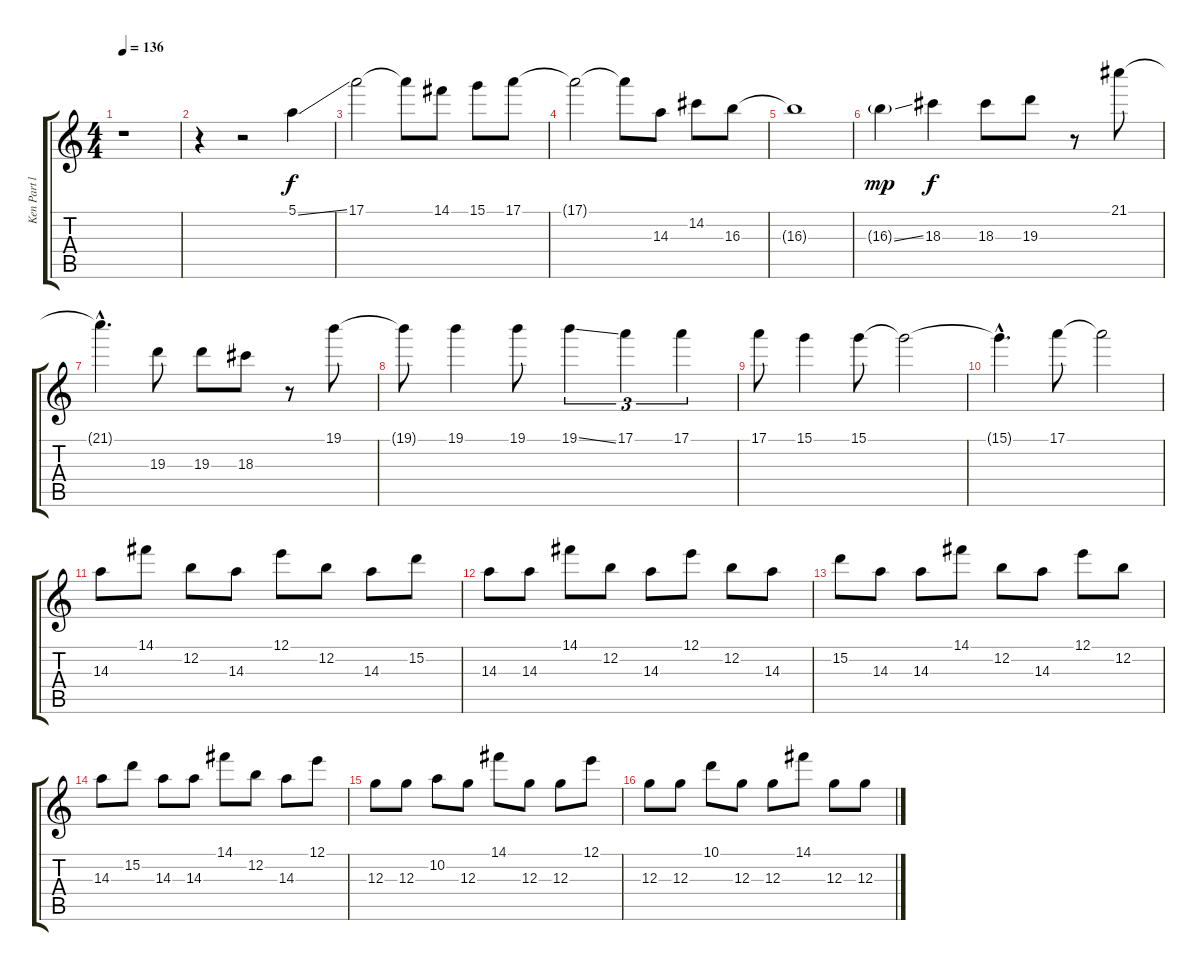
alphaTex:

\track ("Ken Part l" "Ken Part l") {instrument overdrivenguitar}
\staff {score tabs}
\tuning (E4 B3 G3 D3 A2 E2) {hide}
\ts (4 4)
\tempo 136
\clef g2
\ks c
r.1{dy f} |
r.4 r.2 5.1{ss}.4 |
17.1.2 17.1{t}.8 14.1.8 15.1.8 17.1.8 |
17.1{t}.2 17.1{t}.8 14.3.8 14.2.8 16.3.8 |
16.3{t}.1 |
16.3{ss g}.4{dy mp} 18.3.4{dy f} 18.3.8 19.3.8 r.8 21.1.8 |
21.1{hac t}.4{d} 19.3.8 19.3.8 18.3.8 r.8 19.1.8 |
19.1{t}.8 19.1.4 19.1.8 19.1{ss}.4{tu (3 2)} 17.1.4{tu (3 2)} 17.1.4{tu (3 2)} |
17.1.8 15.1.4 15.1.8 15.1{t}.2 |
15.1{hac t}.4{d} 17.1.8 17.1{t}.2 |
14.3.8 14.1.8 12.2.8 14.3.8 12.1.8 12.2.8 14.3.8 15.2.8 |
14.3.8 14.3.8 14.1.8 12.2.8 14.3.8 12.1.8 12.2.8 14.3.8 |
15.2.8 14.3.8 14.3.8 14.1.8 12.2.8 14.3.8 12.1.8 12.2.8 |
14.3.8 15.2.8 14.3.8 14.3.8 14.1.8 12.2.8 14.3.8 12.1.8 |
12.3.8 12.3.8 10.2.8 12.3.8 14.1.8 12.3.8 12.3.8 12.1.8 |
12.3.8 12.3.8 10.1.8 12.3.8 12.3.8 14.1.8 12.3.8 12.3.8
